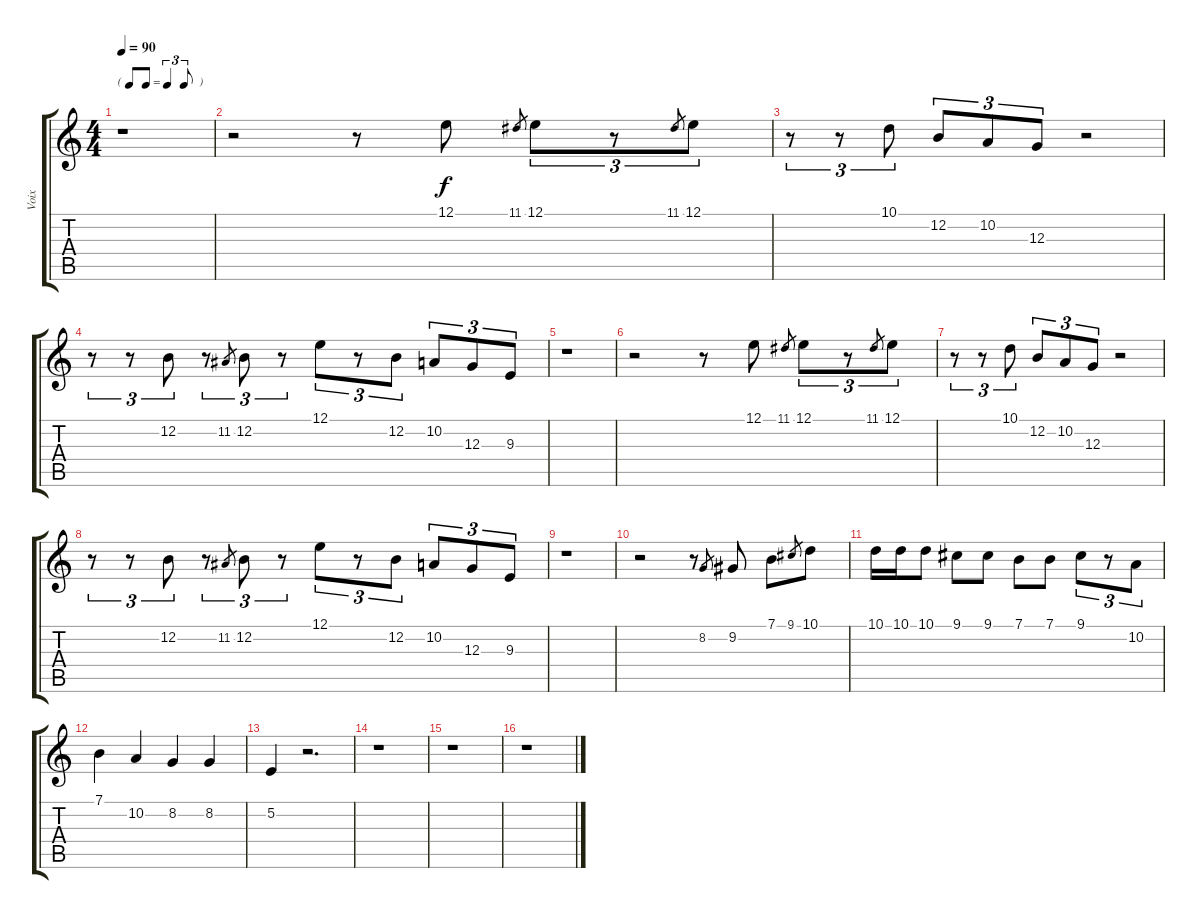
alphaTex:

\track ("Voix" "Voix") {instrument choiraahs}
\staff {score tabs}
\tuning (E4 B3 G3 D3 A2 E2) {hide}
\ts (4 4)
\tf triplet8th
\tempo 90
\clef g2
\ks c
r.1{dy f instrument choiraahs} |
r.2 r.8 12.1.8 11.1.8{gr} 12.1.8{tu (3 2)} r.8{tu (3 2)} 11.1.8{gr} 12.1.8{tu (3 2)} |
r.8{tu (3 2)} r.8{tu (3 2)} 10.1.8{tu (3 2)} 12.2.8{tu (3 2)} 10.2.8{tu (3 2)} 12.3.8{tu (3 2)} r.2 |
r.8{tu (3 2)} r.8{tu (3 2)} 12.2.8{tu (3 2)} r.8{tu (3 2)} 11.2.8{gr} 12.2.8{tu (3 2)} r.8{tu (3 2)} 12.1.8{tu (3 2)} r.8{tu (3 2)} 12.2.8{tu (3 2)} 10.2.8{tu (3 2)} 12.3.8{tu (3 2)} 9.3.8{tu (3 2)} |
r.1 |
r.2 r.8 12.1.8 11.1.8{gr} 12.1.8{tu (3 2)} r.8{tu (3 2)} 11.1.8{gr} 12.1.8{tu (3 2)} |
r.8{tu (3 2)} r.8{tu (3 2)} 10.1.8{tu (3 2)} 12.2.8{tu (3 2)} 10.2.8{tu (3 2)} 12.3.8{tu (3 2)} r.2 |
r.8{tu (3 2)} r.8{tu (3 2)} 12.2.8{tu (3 2)} r.8{tu (3 2)} 11.2.8{gr} 12.2.8{tu (3 2)} r.8{tu (3 2)} 12.1.8{tu (3 2)} r.8{tu (3 2)} 12.2.8{tu (3 2)} 10.2.8{tu (3 2)} 12.3.8{tu (3 2)} 9.3.8{tu (3 2)} |
r.1 |
r.2 r.8 8.2.8{gr} 9.2.8 7.1.8 9.1.8{gr} 10.1.8 |
10.1.16 10.1.16 10.1.8 9.1.8 9.1.8 7.1.8 7.1.8 9.1.8{tu (3 2)} r.8{tu (3 2)} 10.2.8{tu (3 2)} |
7.1.4 10.2.4 8.2.4 8.2.4 |
5.2.4 r.2{d} |
r.1 |
r.1 |
r.1
